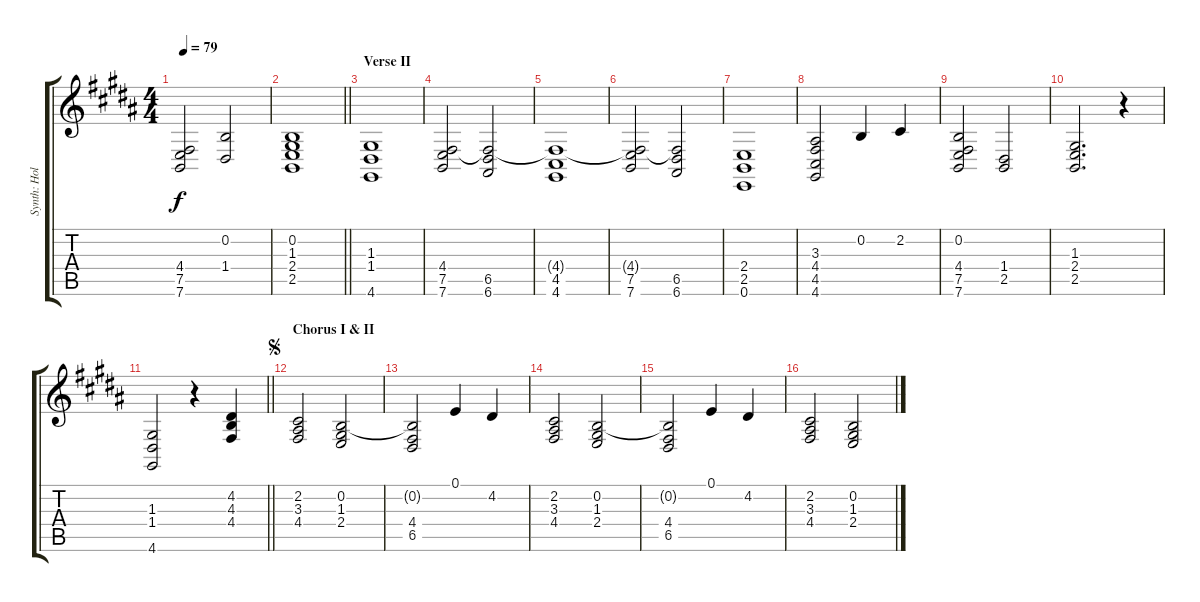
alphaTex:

\track ("Synth: Holly" "Synth: Hol") {instrument pad1newage}
\staff {score tabs}
\tuning (E4 B3 G3 D3 A2 E2) {hide}
\ts (4 4)
\tempo 79
\clef g2
\ks b
(4.4 7.5 7.6).2{dy f} (0.2 1.4).2 |
\barLineRight lightlight
(0.2 1.3 2.4 2.5).1 |
\section ("" "Verse II")
(1.3 1.4 4.6).1 |
(4.4 7.5 7.6).2 (4.4{t} 6.5 6.6).2 |
(4.4{t} 4.5 4.6).1 |
(4.4{t} 7.5 7.6).2 (4.4{t} 6.5 6.6).2 |
(2.4 2.5 0.6).1 |
(3.3 4.4 4.5 4.6).2 0.2.4 2.2.4 |
(0.2 4.4 7.5 7.6).2 (1.4 2.5).2 |
(1.3 2.4 2.5).2{d} r.4 |
\barLineRight lightlight
(1.3 1.4 4.6).2 r.4 (4.2 4.3 4.4).4 |
\section ("" "Chorus I & II")
\jump segno
(2.2 3.3 4.4).2{instrument synthstrings2} (0.2 1.3 2.4).2 |
(0.2{t} 4.4 6.5).2 0.1.4 4.2.4 |
(2.2 3.3 4.4).2 (0.2 1.3 2.4).2 |
(0.2{t} 4.4 6.5).2 0.1.4 4.2.4 |
(2.2 3.3 4.4).2 (0.2 1.3 2.4).2
